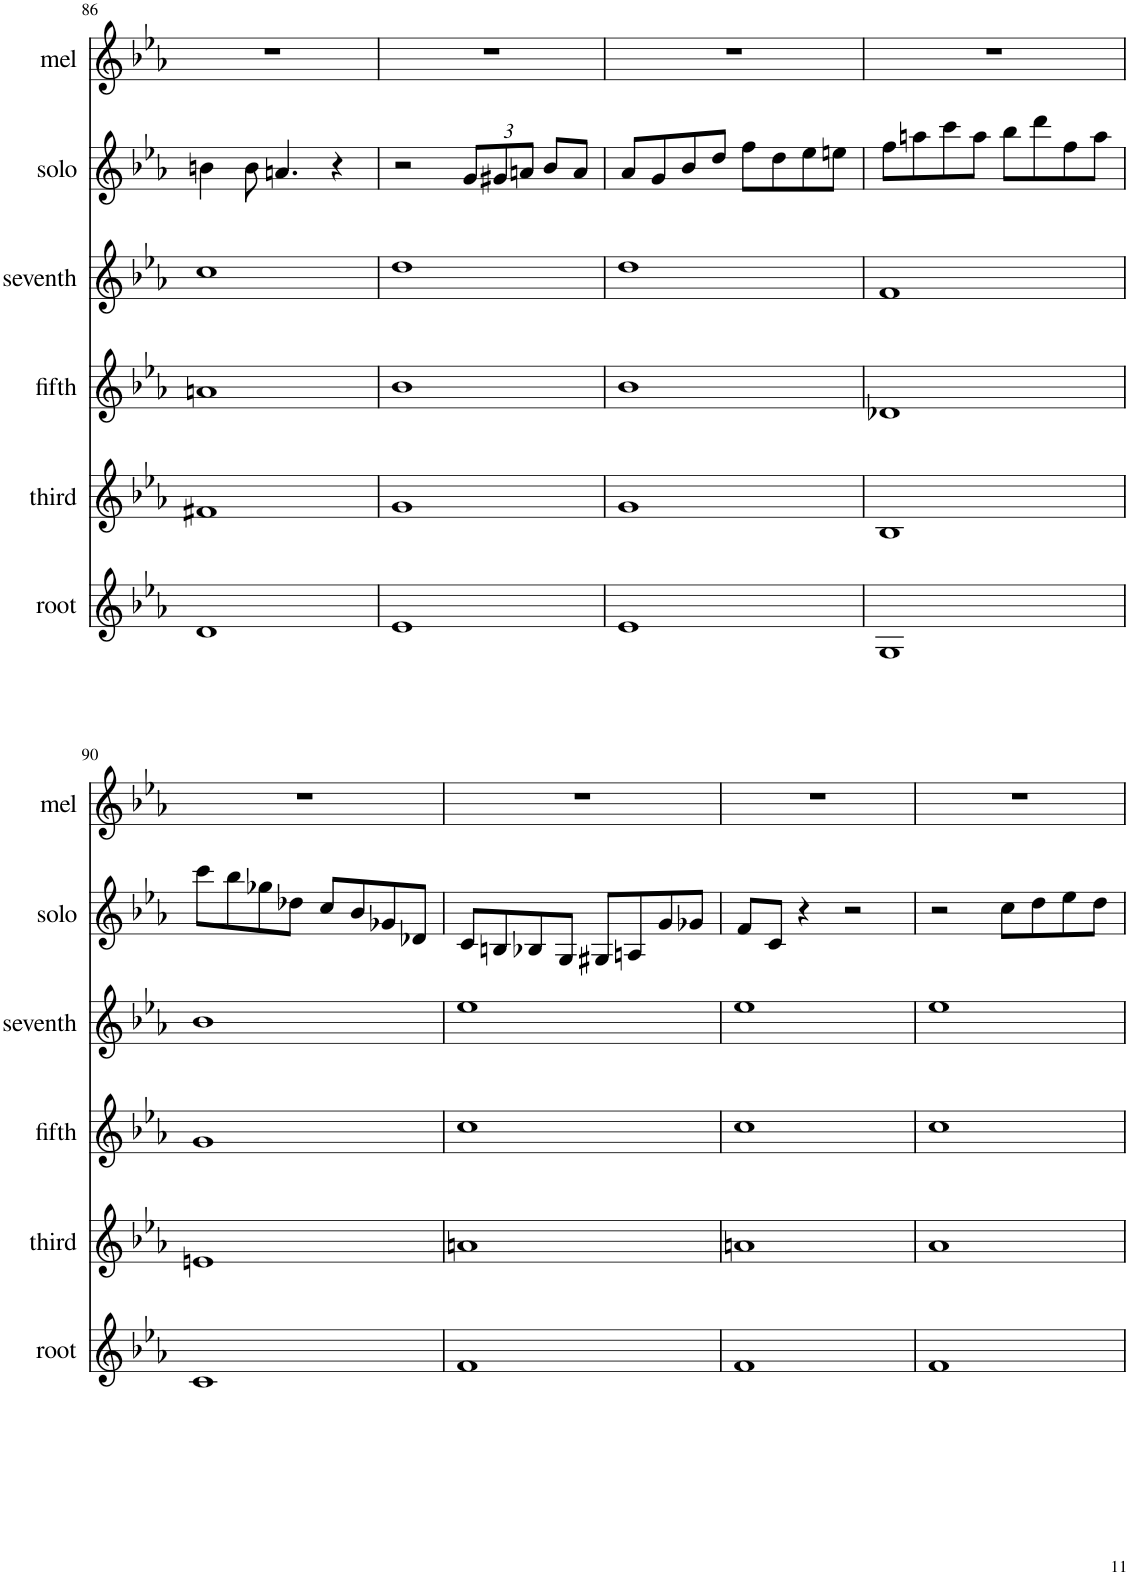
**kern	**kern	**kern	**kern	**kern	**kern
*part6	*part5	*part4	*part3	*part2	*part1
*staff6	*staff5	*staff4	*staff3	*staff2	*staff1
*I"root	*I"third	*I"fifth	*I"seventh	*I"solo	*I"mel
*I'root	*I'third	*I'fifth	*I'seventh	*I'solo	*I'mel
!!LO:PB:g=z
*clefG2	*clefG2	*clefG2	*clefG2	*clefG2	*clefG2
*k[b-e-a-]	*k[b-e-a-]	*k[b-e-a-]	*k[b-e-a-]	*k[b-e-a-]	*k[b-e-a-]
*M4/4	*M4/4	*M4/4	*M4/4	*M4/4	*M4/4
=86	=86	=86	=86	=86	=86
1d	1f#X	1an	1cc	4bn\	1r
.	.	.	.	8b\	.
.	.	.	.	4.an/	.
.	.	.	.	4r	.
=87	=87	=87	=87	=87	=87
1e-	1g	1b-	1dd	2r	1r
*	*	*	*	*Xbrackettup	*
.	.	.	.	12g/L	.
.	.	.	.	12g#X/	.
.	.	.	.	12an/J	.
.	.	.	.	8b-/L	.
.	.	.	.	8a/J	.
=88	=88	=88	=88	=88	=88
1e-	1g	1b-	1dd	8a-/L	1r
.	.	.	.	8g/	.
.	.	.	.	8b-/	.
.	.	.	.	8dd/J	.
.	.	.	.	8ff\L	.
.	.	.	.	8dd\	.
.	.	.	.	8ee-\	.
.	.	.	.	8een\J	.
=89	=89	=89	=89	=89	=89
1G	1B-	1d-X	1f	8ff\L	1r
.	.	.	.	8aan\	.
.	.	.	.	8ccc\	.
.	.	.	.	8aa\J	.
.	.	.	.	8bb-\L	.
.	.	.	.	8ddd\	.
.	.	.	.	8ff\	.
.	.	.	.	8aa\J	.
!!LO:LB:g=z
=90	=90	=90	=90	=90	=90
1c	1en	1g	1b-	8ccc\L	1r
.	.	.	.	8bb-\	.
.	.	.	.	8gg-X\	.
.	.	.	.	8dd-X\J	.
.	.	.	.	8cc/L	.
.	.	.	.	8b-/	.
.	.	.	.	8g-X/	.
.	.	.	.	8d-X/J	.
=91	=91	=91	=91	=91	=91
1f	1an	1cc	1ee-	8c/L	1r
.	.	.	.	8Bn/	.
.	.	.	.	8B-X/	.
.	.	.	.	8G/J	.
.	.	.	.	8G#X/L	.
.	.	.	.	8An/	.
.	.	.	.	8g/	.
.	.	.	.	8g-X/J	.
=92	=92	=92	=92	=92	=92
1f	1an	1cc	1ee-	8f/L	1r
.	.	.	.	8c/J	.
.	.	.	.	4r	.
.	.	.	.	2r	.
=93	=93	=93	=93	=93	=93
1f	1a-	1cc	1ee-	2r	1r
.	.	.	.	8cc\L	.
.	.	.	.	8dd\	.
.	.	.	.	8ee-\	.
.	.	.	.	8dd\J	.
=	=	=	=	=	=
*-	*-	*-	*-	*-	*-
